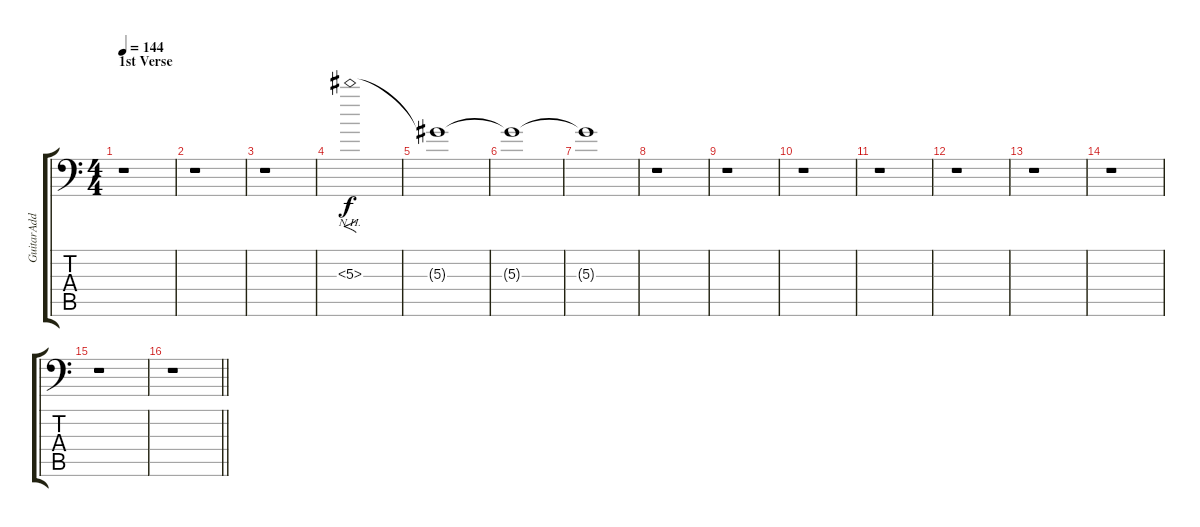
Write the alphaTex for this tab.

\track ("GuitarAdd (Reverb+Delay)" "GuitarAdd ") {instrument distortionguitar}
\staff {score tabs}
\tuning (C4 G3 Eb3 Bb2 F2 Bb1) {hide}
\ts (4 4)
\section ("" "1st Verse")
\tempo 144
\clef f4
\ks c
r.1{dy f} |
r.1 |
r.1 |
5.3{nh}.1{f} |
5.3{t}.1 |
5.3{t}.1 |
5.3{t}.1 |
r.1 |
r.1 |
r.1 |
r.1 |
r.1 |
r.1 |
r.1 |
r.1 |
\barLineRight lightlight
r.1
